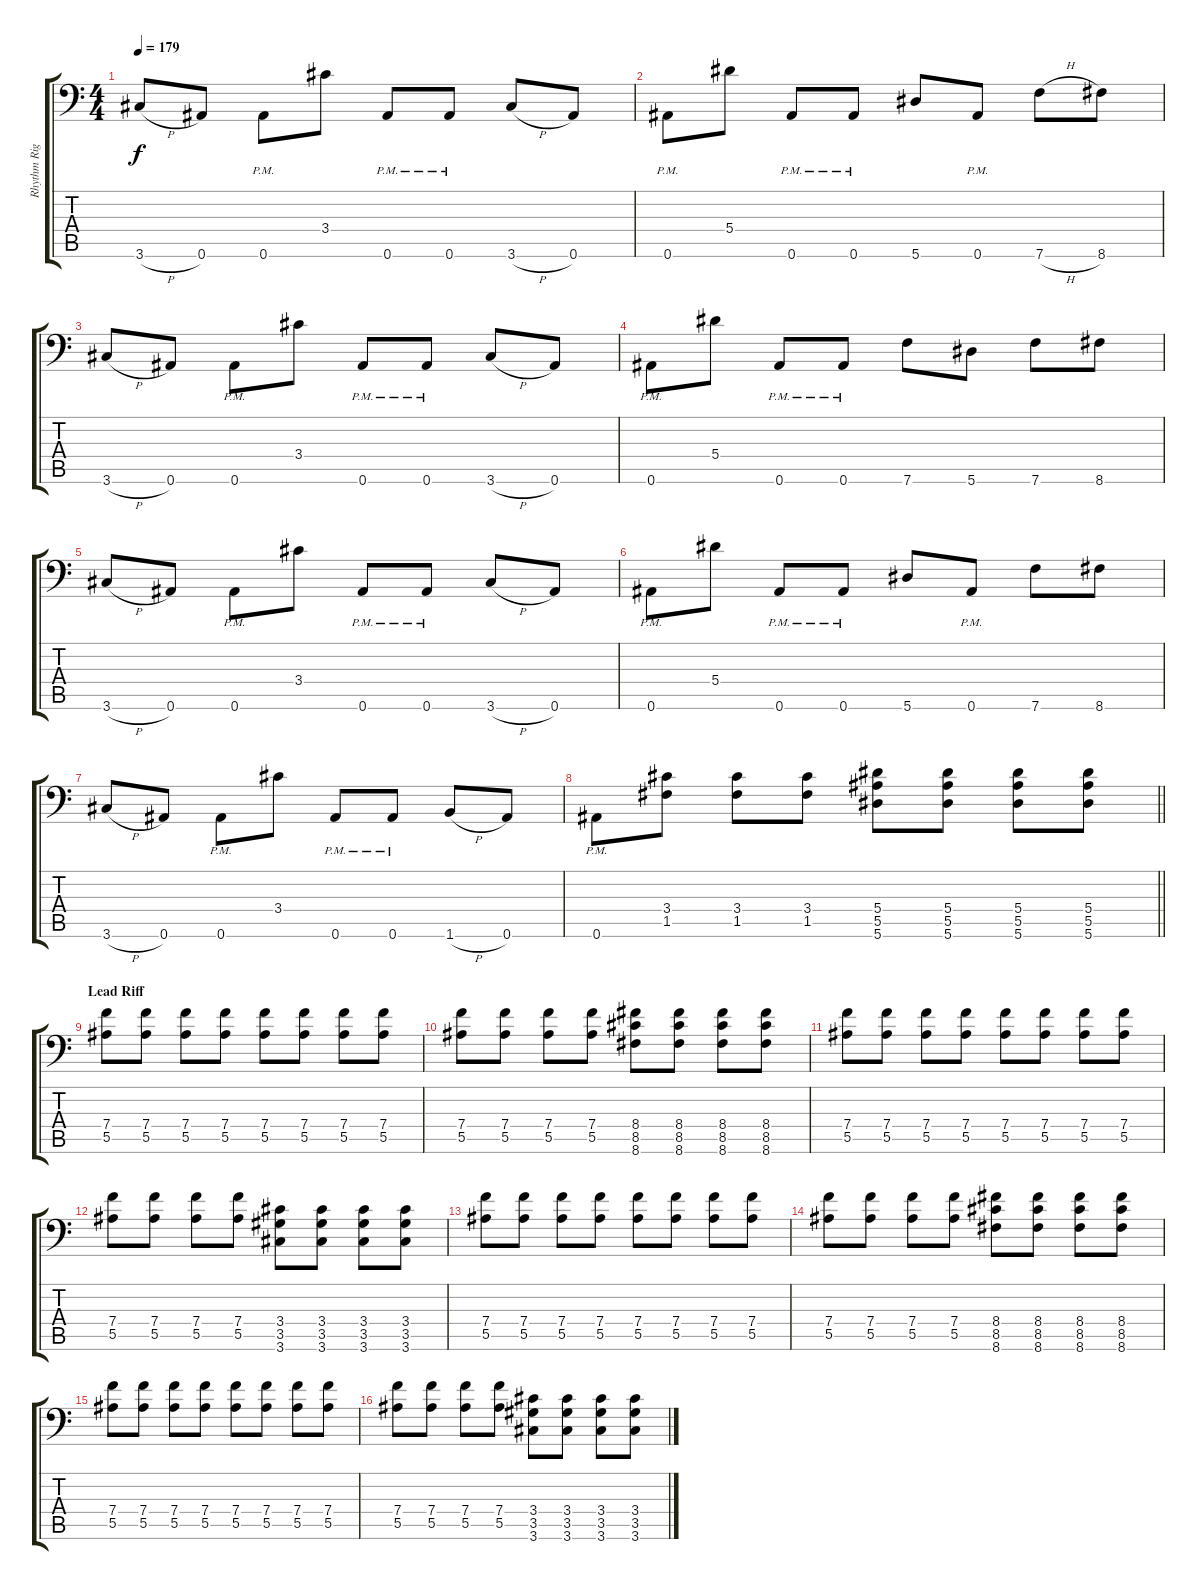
\track ("Rhythm Right" "Rhythm Rig") {instrument distortionguitar}
\staff {score tabs}
\tuning (C4 G3 Eb3 Bb2 F2 Bb1) {hide}
\ts (4 4)
\tempo 179
\clef f4
\ks c
3.6{h}.8{dy f} 0.6.8 0.6{pm}.8 3.4.8 0.6{pm}.8 0.6{pm}.8 3.6{h}.8 0.6.8 |
0.6{pm}.8 5.4.8 0.6{pm}.8 0.6{pm}.8 5.6.8 0.6{pm}.8 7.6{h}.8 8.6.8 |
3.6{h}.8 0.6.8 0.6{pm}.8 3.4.8 0.6{pm}.8 0.6{pm}.8 3.6{h}.8 0.6.8 |
0.6{pm}.8 5.4.8 0.6{pm}.8 0.6{pm}.8 7.6.8 5.6.8 7.6.8 8.6.8 |
3.6{h}.8 0.6.8 0.6{pm}.8 3.4.8 0.6{pm}.8 0.6{pm}.8 3.6{h}.8 0.6.8 |
0.6{pm}.8 5.4.8 0.6{pm}.8 0.6{pm}.8 5.6.8 0.6{pm}.8 7.6.8 8.6.8 |
3.6{h}.8 0.6.8 0.6{pm}.8 3.4.8 0.6{pm}.8 0.6{pm}.8 1.6{h}.8 0.6.8 |
\barLineRight lightlight
0.6{pm}.8 (3.4 1.5).8 (3.4 1.5).8 (3.4 1.5).8 (5.4 5.5 5.6).8 (5.4 5.5 5.6).8 (5.4 5.5 5.6).8 (5.4 5.5 5.6).8 |
\section ("" "Lead Riff")
(7.4 5.5).8 (7.4 5.5).8 (7.4 5.5).8 (7.4 5.5).8 (7.4 5.5).8 (7.4 5.5).8 (7.4 5.5).8 (7.4 5.5).8 |
(7.4 5.5).8 (7.4 5.5).8 (7.4 5.5).8 (7.4 5.5).8 (8.4 8.5 8.6).8 (8.4 8.5 8.6).8 (8.4 8.5 8.6).8 (8.4 8.5 8.6).8 |
(7.4 5.5).8 (7.4 5.5).8 (7.4 5.5).8 (7.4 5.5).8 (7.4 5.5).8 (7.4 5.5).8 (7.4 5.5).8 (7.4 5.5).8 |
(7.4 5.5).8 (7.4 5.5).8 (7.4 5.5).8 (7.4 5.5).8 (3.4 3.5 3.6).8 (3.4 3.5 3.6).8 (3.4 3.5 3.6).8 (3.4 3.5 3.6).8 |
(7.4 5.5).8 (7.4 5.5).8 (7.4 5.5).8 (7.4 5.5).8 (7.4 5.5).8 (7.4 5.5).8 (7.4 5.5).8 (7.4 5.5).8 |
(7.4 5.5).8 (7.4 5.5).8 (7.4 5.5).8 (7.4 5.5).8 (8.4 8.5 8.6).8 (8.4 8.5 8.6).8 (8.4 8.5 8.6).8 (8.4 8.5 8.6).8 |
(7.4 5.5).8 (7.4 5.5).8 (7.4 5.5).8 (7.4 5.5).8 (7.4 5.5).8 (7.4 5.5).8 (7.4 5.5).8 (7.4 5.5).8 |
(7.4 5.5).8 (7.4 5.5).8 (7.4 5.5).8 (7.4 5.5).8 (3.4 3.5 3.6).8 (3.4 3.5 3.6).8 (3.4 3.5 3.6).8 (3.4 3.5 3.6).8
